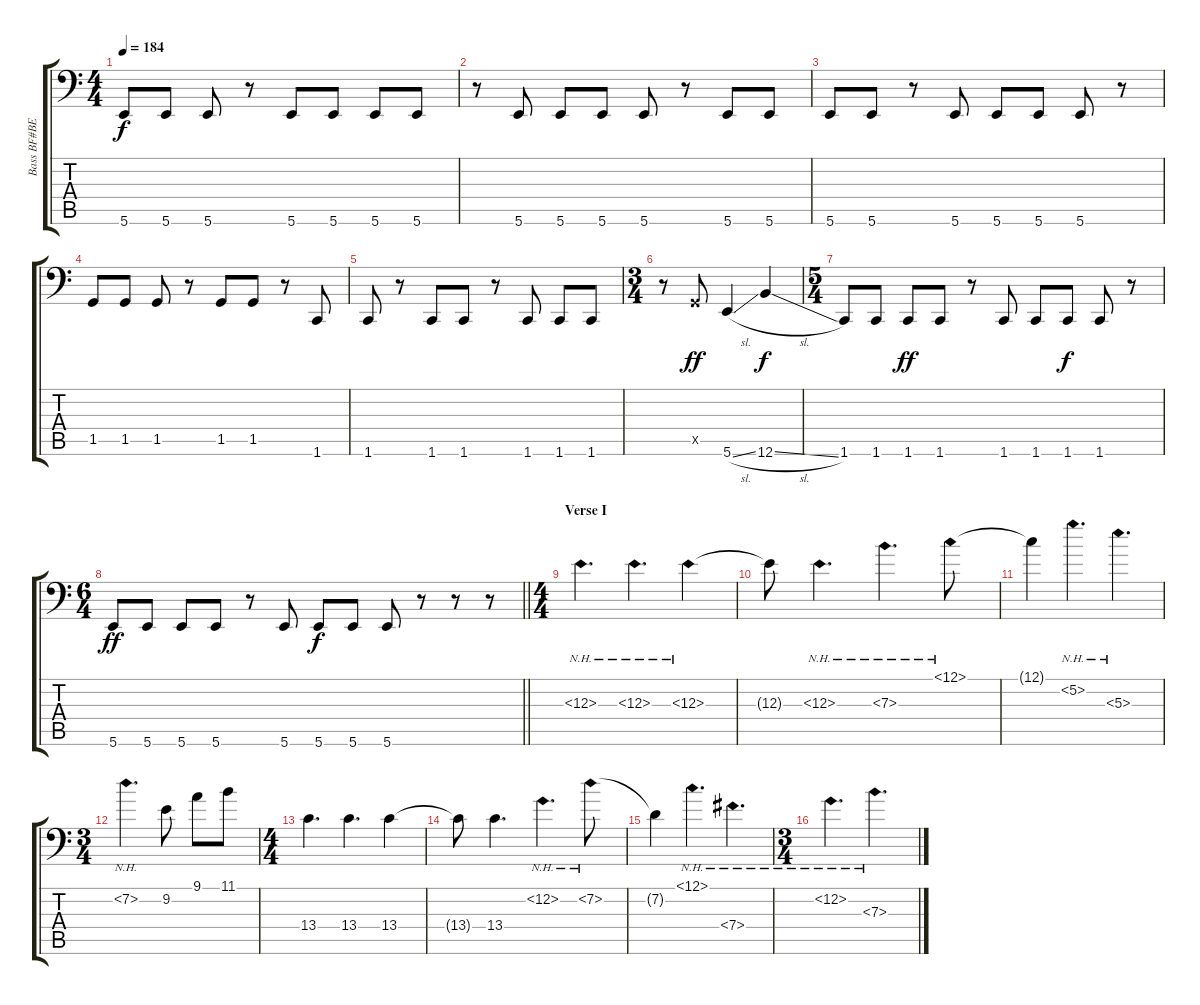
\track ("Bass BF#BEGC" "Bass BF#BE") {instrument electricbassfinger}
\staff {score tabs}
\tuning (C3 G2 E2 B1 Gb1 B0) {hide}
\ts (4 4)
\tempo 184
\clef f4
\ks c
5.6.8{dy f} 5.6.8 5.6.8 r.8 5.6.8 5.6.8 5.6.8 5.6.8 |
r.8 5.6.8 5.6.8 5.6.8 5.6.8 r.8 5.6.8 5.6.8 |
5.6.8 5.6.8 r.8 5.6.8 5.6.8 5.6.8 5.6.8 r.8 |
1.5.8 1.5.8 1.5.8 r.8 1.5.8 1.5.8 r.8 1.6.8 |
1.6.8 r.8 1.6.8 1.6.8 r.8 1.6.8 1.6.8 1.6.8 |
\ts (3 4)
r.8 1.5{x}.8{dy ff} 5.6{sl}.4 12.6{sl}.4{dy f} |
\ts (5 4)
1.6.8 1.6.8 1.6.8{dy ff} 1.6.8 r.8 1.6.8 1.6.8 1.6.8{dy f} 1.6.8 r.8 |
\ts (6 4)
\barLineRight lightlight
5.6.8{dy ff} 5.6.8 5.6.8 5.6.8 r.8 5.6.8 5.6.8{dy f} 5.6.8 5.6.8 r.8 r.8 r.8 |
\ts (4 4)
\section ("" "Verse I")
12.3{nh}.4{d} 12.3{nh}.4{d} 12.3{nh}.4 |
12.3{t}.8 12.3{nh}.4{d} 7.3{nh}.4{d} 12.1{nh}.8 |
12.1{t}.4 5.2{nh}.4{d} 5.3{nh}.4{d} |
\ts (3 4)
7.2{nh}.4{d} 9.2.8 9.1.8 11.1.8 |
\ts (4 4)
13.4.4{d} 13.4.4{d} 13.4.4 |
13.4{t}.8 13.4.4{d} 12.2{nh}.4{d} 7.2{nh}.8 |
7.2{t}.4 12.1{nh}.4{d} 7.4{nh}.4{d} |
\ts (3 4)
12.2{nh}.4{d} 7.3{nh}.4{d}
